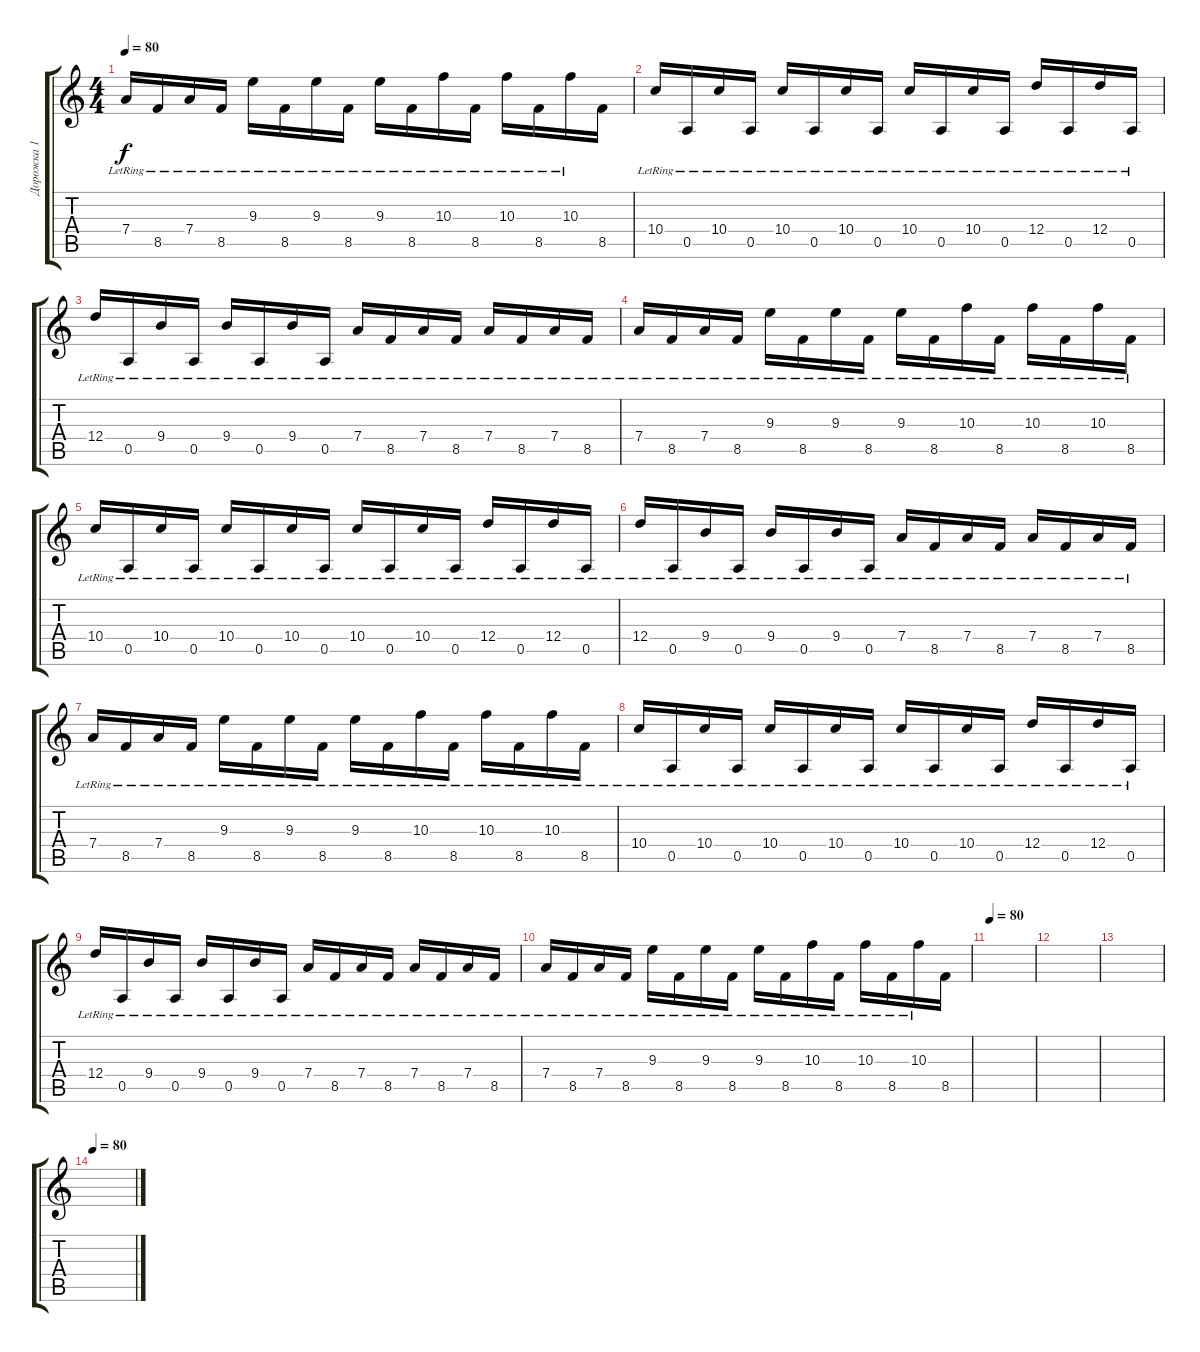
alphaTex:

\track ("Дорожка 1" "Дорожка 1") {instrument acousticguitarnylon}
\staff {score tabs}
\tuning (E4 B3 G3 D3 A2 E2) {hide}
\ts (4 4)
\tempo 80
\clef g2
\ks c
7.4{lr}.16{dy f} 8.5{lr}.16 7.4{lr}.16 8.5{lr}.16 9.3{lr}.16 8.5{lr}.16 9.3{lr}.16 8.5{lr}.16 9.3{lr}.16 8.5{lr}.16 10.3{lr}.16 8.5{lr}.16 10.3{lr}.16 8.5{lr}.16 10.3{lr}.16 8.5.16 |
10.4{lr}.16 0.5{lr}.16 10.4{lr}.16 0.5{lr}.16 10.4{lr}.16 0.5{lr}.16 10.4{lr}.16 0.5{lr}.16 10.4{lr}.16 0.5{lr}.16 10.4{lr}.16 0.5{lr}.16 12.4{lr}.16 0.5{lr}.16 12.4{lr}.16 0.5{lr}.16 |
12.4{lr}.16 0.5{lr}.16 9.4{lr}.16 0.5{lr}.16 9.4{lr}.16 0.5{lr}.16 9.4{lr}.16 0.5{lr}.16 7.4{lr}.16 8.5{lr}.16 7.4{lr}.16 8.5{lr}.16 7.4{lr}.16 8.5{lr}.16 7.4{lr}.16 8.5{lr}.16 |
7.4{lr}.16 8.5{lr}.16 7.4{lr}.16 8.5{lr}.16 9.3{lr}.16 8.5{lr}.16 9.3{lr}.16 8.5{lr}.16 9.3{lr}.16 8.5{lr}.16 10.3{lr}.16 8.5{lr}.16 10.3{lr}.16 8.5{lr}.16 10.3{lr}.16 8.5{lr}.16 |
10.4{lr}.16 0.5{lr}.16 10.4{lr}.16 0.5{lr}.16 10.4{lr}.16 0.5{lr}.16 10.4{lr}.16 0.5{lr}.16 10.4{lr}.16 0.5{lr}.16 10.4{lr}.16 0.5{lr}.16 12.4{lr}.16 0.5{lr}.16 12.4{lr}.16 0.5{lr}.16 |
12.4{lr}.16 0.5{lr}.16 9.4{lr}.16 0.5{lr}.16 9.4{lr}.16 0.5{lr}.16 9.4{lr}.16 0.5{lr}.16 7.4{lr}.16 8.5{lr}.16 7.4{lr}.16 8.5{lr}.16 7.4{lr}.16 8.5{lr}.16 7.4{lr}.16 8.5{lr}.16 |
7.4{lr}.16 8.5{lr}.16 7.4{lr}.16 8.5{lr}.16 9.3{lr}.16 8.5{lr}.16 9.3{lr}.16 8.5{lr}.16 9.3{lr}.16 8.5{lr}.16 10.3{lr}.16 8.5{lr}.16 10.3{lr}.16 8.5{lr}.16 10.3{lr}.16 8.5{lr}.16 |
10.4{lr}.16 0.5{lr}.16 10.4{lr}.16 0.5{lr}.16 10.4{lr}.16 0.5{lr}.16 10.4{lr}.16 0.5{lr}.16 10.4{lr}.16 0.5{lr}.16 10.4{lr}.16 0.5{lr}.16 12.4{lr}.16 0.5{lr}.16 12.4{lr}.16 0.5{lr}.16 |
12.4{lr}.16 0.5{lr}.16 9.4{lr}.16 0.5{lr}.16 9.4{lr}.16 0.5{lr}.16 9.4{lr}.16 0.5{lr}.16 7.4{lr}.16 8.5{lr}.16 7.4{lr}.16 8.5{lr}.16 7.4{lr}.16 8.5{lr}.16 7.4{lr}.16 8.5{lr}.16 |
7.4{lr}.16 8.5{lr}.16 7.4{lr}.16 8.5{lr}.16 9.3{lr}.16 8.5{lr}.16 9.3{lr}.16 8.5{lr}.16 9.3{lr}.16 8.5{lr}.16 10.3{lr}.16 8.5{lr}.16 10.3{lr}.16 8.5{lr}.16 10.3{lr}.16 8.5.16 |
\tempo 80
|
|
|
\tempo 80
